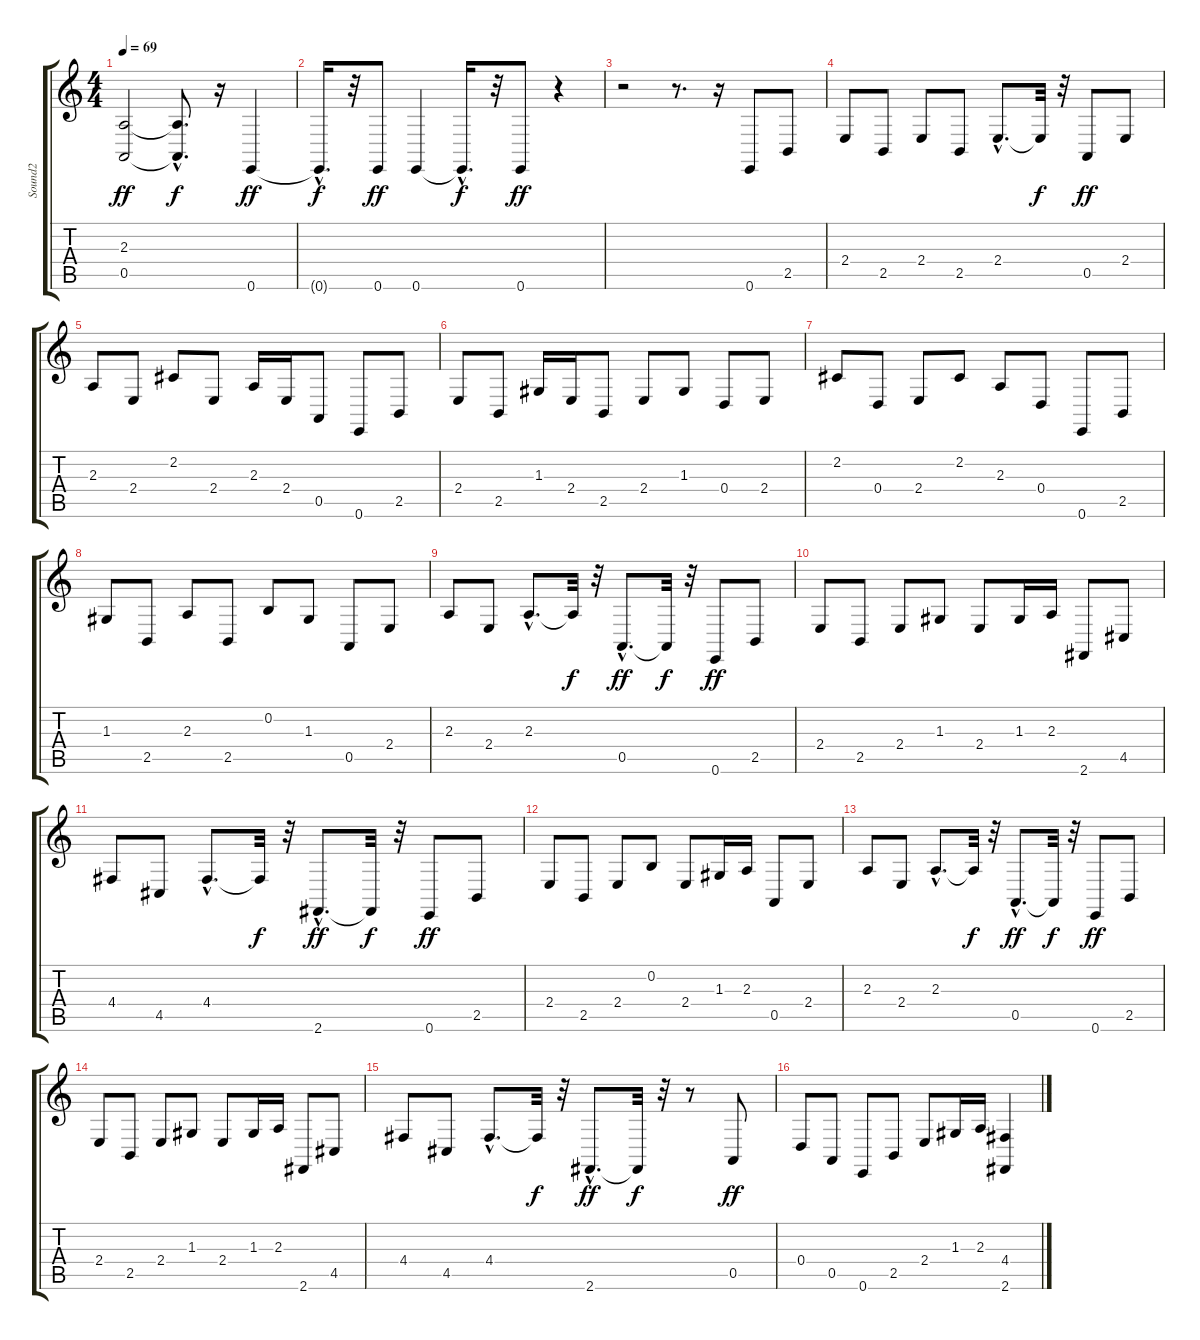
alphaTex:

\track ("Sound2" "Sound2") {instrument stringensemble1}
\staff {score tabs}
\tuning (E4 B3 G3 D3 A2 E2) {hide}
\ts (4 4)
\tempo 69
\clef g2
\ks c
(2.3 0.5).2{dy ff instrument stringensemble1} (2.3{hac t} 0.5{hac t}).8{d dy f} r.16 0.6.4{dy ff} |
0.6{hac t}.16{d dy f} r.32 0.6.8{dy ff} 0.6.4 0.6{hac t}.16{d dy f} r.32 0.6.8{dy ff} r.4 |
r.2 r.8{d} r.16 0.6.8 2.5.8 |
2.4.8 2.5.8 2.4.8 2.5.8 2.4{hac}.8{d} 2.4{t}.32{dy f} r.32 0.5.8{dy ff} 2.4.8 |
2.3.8 2.4.8 2.2.8 2.4.8 2.3.16 2.4.16 0.5.8 0.6.8 2.5.8 |
2.4.8 2.5.8 1.3.16 2.4.16 2.5.8 2.4.8 1.3.8 0.4.8 2.4.8 |
2.2.8 0.4.8 2.4.8 2.2.8 2.3.8 0.4.8 0.6.8 2.5.8 |
1.3.8 2.5.8 2.3.8 2.5.8 0.2.8 1.3.8 0.5.8 2.4.8 |
2.3.8 2.4.8 2.3{hac}.8{d} 2.3{t}.32{dy f} r.32 0.5{hac}.8{d dy ff} 0.5{t}.32{dy f} r.32 0.6.8{dy ff} 2.5.8 |
2.4.8 2.5.8 2.4.8 1.3.8 2.4.8 1.3.16 2.3.16 2.6.8 4.5.8 |
4.4.8 4.5.8 4.4{hac}.8{d} 4.4{t}.32{dy f} r.32 2.6{hac}.8{d dy ff} 2.6{t}.32{dy f} r.32 0.6.8{dy ff} 2.5.8 |
2.4.8 2.5.8 2.4.8 0.2.8 2.4.8 1.3.16 2.3.16 0.5.8 2.4.8 |
2.3.8 2.4.8 2.3{hac}.8{d} 2.3{t}.32{dy f} r.32 0.5{hac}.8{d dy ff} 0.5{t}.32{dy f} r.32 0.6.8{dy ff} 2.5.8 |
2.4.8 2.5.8 2.4.8 1.3.8 2.4.8 1.3.16 2.3.16 2.6.8 4.5.8 |
4.4.8 4.5.8 4.4{hac}.8{d} 4.4{t}.32{dy f} r.32 2.6{hac}.8{d dy ff} 2.6{t}.32{dy f} r.32 r.8 0.5.8{dy ff} |
0.4.8 0.5.8 0.6.8 2.5.8 2.4.8 1.3.16 2.3.16 (4.4 2.6).4
